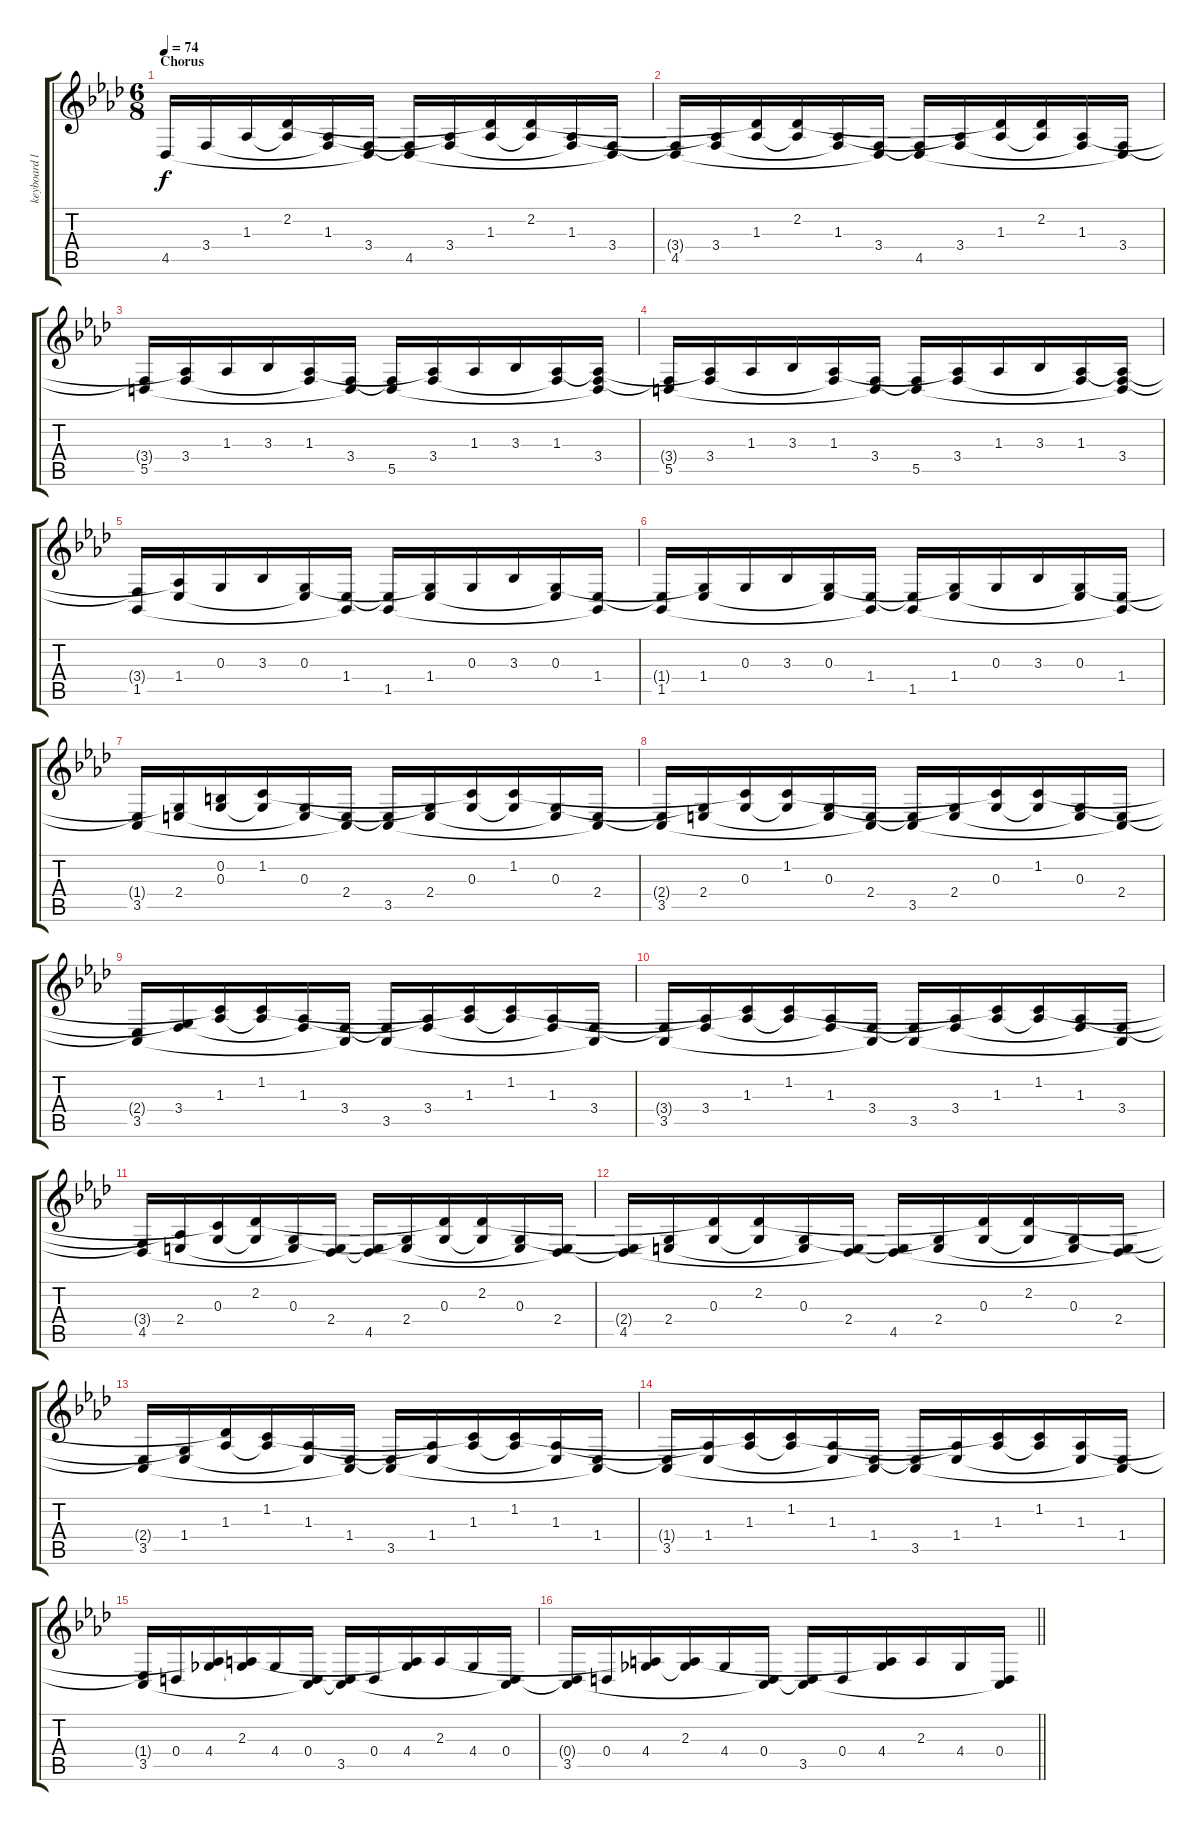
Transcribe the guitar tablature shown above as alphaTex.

\track ("keyboard low" "keyboard l") {instrument brightacousticpiano}
\staff {score tabs}
\tuning (E4 B3 G3 D3 A2 E2) {hide}
\ts (6 8)
\section ("" "Chorus")
\tempo 74
\clef g2
\ks ab
4.5.16{dy f volume 12} 3.4.16 1.3.16 (2.2 1.3{t}).16 (1.3 3.4{t}).16 (3.4 4.5{t}).16 (3.4{t} 4.5).16 (1.3{t} 3.4).16 (2.2{t} 1.3).16 (2.2 1.3{t}).16 (1.3 3.4{t}).16 (3.4 4.5{t}).16 |
(3.4{t} 4.5).16 (1.3{t} 3.4).16 (2.2{t} 1.3).16 (2.2 1.3{t}).16 (1.3 3.4{t}).16 (3.4 4.5{t}).16 (3.4{t} 4.5).16 (1.3{t} 3.4).16 (2.2{t} 1.3).16 (2.2 1.3{t}).16 (1.3 3.4{t}).16 (3.4 4.5{t}).16 |
(3.4{t} 5.5).16 (1.3{t} 3.4).16 1.3.16 3.3.16 (1.3 3.4{t}).16 (3.4 5.5{t}).16 (3.4{t} 5.5).16 (1.3{t} 3.4).16 1.3.16 3.3.16 (1.3 3.4{t}).16 (1.3{t} 3.4 5.5{t}).16 |
(3.4{t} 5.5).16 (1.3{t} 3.4).16 1.3.16 3.3.16 (1.3 3.4{t}).16 (3.4 5.5{t}).16 (3.4{t} 5.5).16 (1.3{t} 3.4).16 1.3.16 3.3.16 (1.3 3.4{t}).16 (1.3{t} 3.4 5.5{t}).16 |
(3.4{t} 1.5).16 (1.3{t} 1.4).16 0.3.16 3.3.16 (0.3 1.4{t}).16 (1.4 1.5{t}).16 (1.4{t} 1.5).16 (0.3{t} 1.4).16 0.3.16 3.3.16 (0.3 1.4{t}).16 (1.4 1.5{t}).16 |
(1.4{t} 1.5).16 (0.3{t} 1.4).16 0.3.16 3.3.16 (0.3 1.4{t}).16 (1.4 1.5{t}).16 (1.4{t} 1.5).16 (0.3{t} 1.4).16 0.3.16 3.3.16 (0.3 1.4{t}).16 (1.4 1.5{t}).16 |
(1.4{t} 3.5).16 (0.3{t} 2.4).16 (0.2 0.3).16 (1.2 0.3{t}).16 (0.3 2.4{t}).16 (2.4 3.5{t}).16 (2.4{t} 3.5).16 (0.3{t} 2.4).16 (1.2{t} 0.3).16 (1.2 0.3{t}).16 (0.3 2.4{t}).16 (2.4 3.5{t}).16 |
(2.4{t} 3.5).16 (0.3{t} 2.4).16 (1.2{t} 0.3).16 (1.2 0.3{t}).16 (0.3 2.4{t}).16 (2.4 3.5{t}).16 (2.4{t} 3.5).16 (0.3{t} 2.4).16 (1.2{t} 0.3).16 (1.2 0.3{t}).16 (0.3 2.4{t}).16 (2.4 3.5{t}).16 |
(2.4{t} 3.5).16 (0.3{t} 3.4).16 (1.2{t} 1.3).16 (1.2 1.3{t}).16 (1.3 3.4{t}).16 (3.4 3.5{t}).16 (3.4{t} 3.5).16 (1.3{t} 3.4).16 (1.2{t} 1.3).16 (1.2 1.3{t}).16 (1.3 3.4{t}).16 (3.4 3.5{t}).16 |
(3.4{t} 3.5).16 (1.3{t} 3.4).16 (1.2{t} 1.3).16 (1.2 1.3{t}).16 (1.3 3.4{t}).16 (3.4 3.5{t}).16 (3.4{t} 3.5).16 (1.3{t} 3.4).16 (1.2{t} 1.3).16 (1.2 1.3{t}).16 (1.3 3.4{t}).16 (3.4 3.5{t}).16 |
(3.4{t} 4.5).16 (1.3{t} 2.4).16 (1.2{t} 0.3).16 (2.2 0.3{t}).16 (0.3 2.4{t}).16 (2.4 4.5{t}).16 (2.4{t} 4.5).16 (0.3{t} 2.4).16 (2.2{t} 0.3).16 (2.2 0.3{t}).16 (0.3 2.4{t}).16 (2.4 4.5{t}).16 |
(2.4{t} 4.5).16 (0.3{t} 2.4).16 (2.2{t} 0.3).16 (2.2 0.3{t}).16 (0.3 2.4{t}).16 (2.4 4.5{t}).16 (2.4{t} 4.5).16 (0.3{t} 2.4).16 (2.2{t} 0.3).16 (2.2 0.3{t}).16 (0.3 2.4{t}).16 (2.4 4.5{t}).16 |
(2.4{t} 3.5).16 (0.3{t} 1.4).16 (2.2{t} 1.3).16 (1.2 1.3{t}).16 (1.3 1.4{t}).16 (1.4 3.5{t}).16 (1.4{t} 3.5).16 (1.3{t} 1.4).16 (1.2{t} 1.3).16 (1.2 1.3{t}).16 (1.3 1.4{t}).16 (1.4 3.5{t}).16 |
(1.4{t} 3.5).16 (1.3{t} 1.4).16 (1.2{t} 1.3).16 (1.2 1.3{t}).16 (1.3 1.4{t}).16 (1.4 3.5{t}).16 (1.4{t} 3.5).16 (1.3{t} 1.4).16 (1.2{t} 1.3).16 (1.2 1.3{t}).16 (1.3 1.4{t}).16 (1.4 3.5{t}).16 |
(1.4{t} 3.5).16 0.4.16 (1.3{t} 4.4).16 (2.3 4.4{t}).16 4.4.16 (0.4 3.5{t}).16 (0.4{t} 3.5).16 0.4.16 (2.3{t} 4.4).16 2.3.16 4.4.16 (0.4 3.5{t}).16 |
\barLineRight lightlight
(0.4{t} 3.5).16 0.4.16 (2.3{t} 4.4).16 (2.3 4.4{t}).16 4.4.16 (0.4 3.5{t}).16 (0.4{t} 3.5).16 0.4.16 (2.3{t} 4.4).16 2.3.16 4.4.16 (0.4 3.5{t}).16
